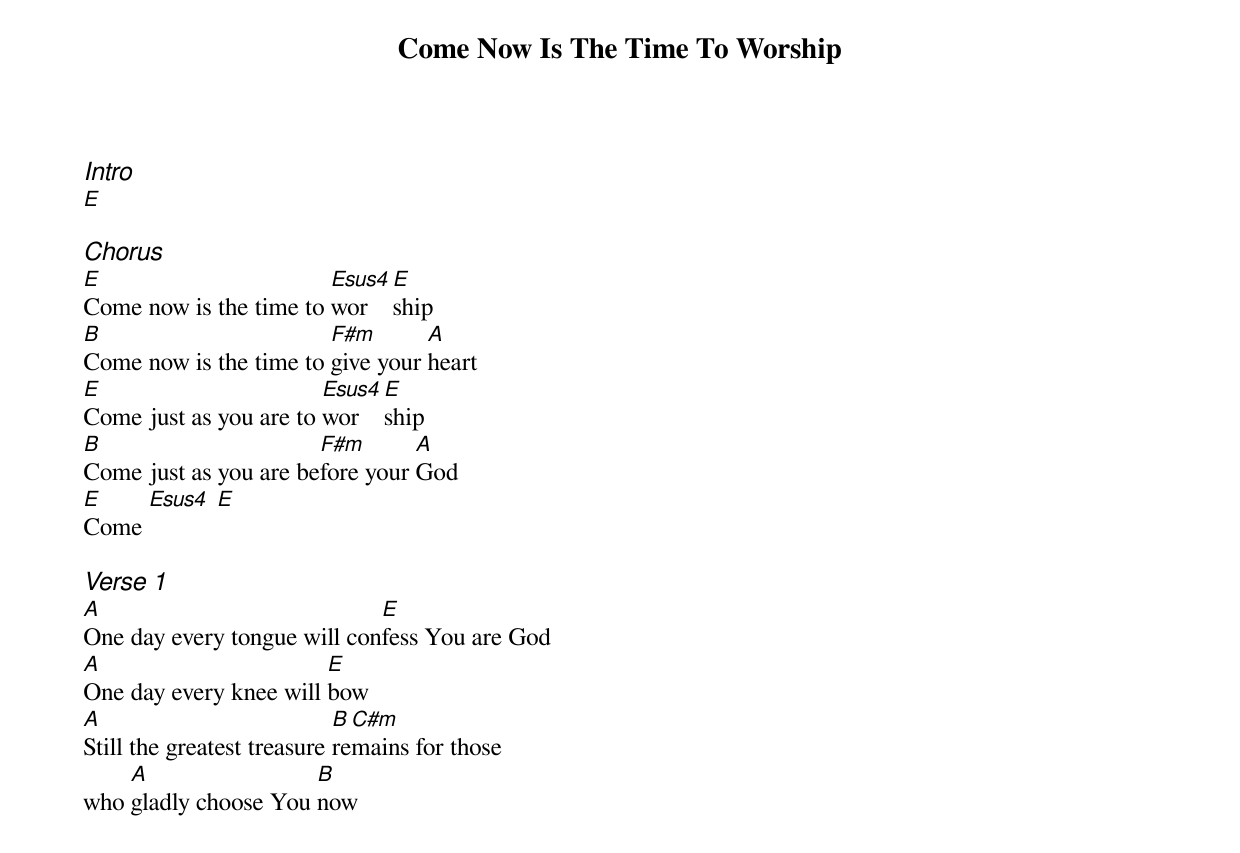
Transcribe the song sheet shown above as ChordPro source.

{title: Come Now Is The Time To Worship}
{ng}
{columns: 1}

{ci:Intro}
[E]

{ci:Chorus}
[E]Come now is the time to [Esus4]wor[E]ship
[B]Come now is the time to [F#m]give your [A]heart
[E]Come just as you are to [Esus4]wor[E]ship
[B]Come just as you are be[F#m]fore your [A]God
[E]Come [Esus4] [E]

{ci:Verse 1}
[A]One day every tongue will con[E]fess You are God
[A]One day every knee will [E]bow
[A]Still the greatest treasure [B]re[C#m]mains for those
who [A]gladly choose You [B]now
